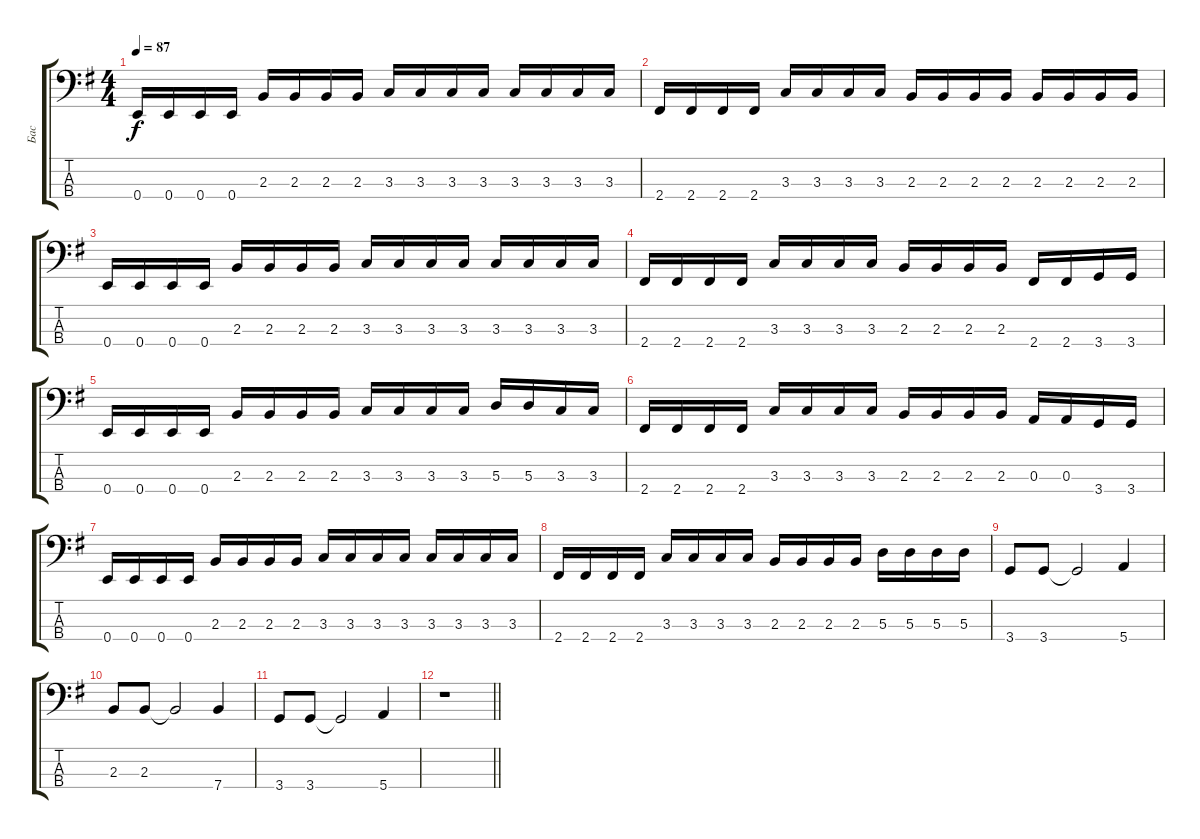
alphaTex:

\track ("Бас" "Бас") {instrument electricbassfinger}
\staff {score tabs}
\tuning (G2 D2 A1 E1) {hide}
\ts (4 4)
\tempo 87
\clef f4
\ks eminor
0.4.16{dy f} 0.4.16 0.4.16 0.4.16 2.3.16 2.3.16 2.3.16 2.3.16 3.3.16 3.3.16 3.3.16 3.3.16 3.3.16 3.3.16 3.3.16 3.3.16 |
2.4.16 2.4.16 2.4.16 2.4.16 3.3.16 3.3.16 3.3.16 3.3.16 2.3.16 2.3.16 2.3.16 2.3.16 2.3.16 2.3.16 2.3.16 2.3.16 |
0.4.16 0.4.16 0.4.16 0.4.16 2.3.16 2.3.16 2.3.16 2.3.16 3.3.16 3.3.16 3.3.16 3.3.16 3.3.16 3.3.16 3.3.16 3.3.16 |
2.4.16 2.4.16 2.4.16 2.4.16 3.3.16 3.3.16 3.3.16 3.3.16 2.3.16 2.3.16 2.3.16 2.3.16 2.4.16 2.4.16 3.4.16 3.4.16 |
0.4.16 0.4.16 0.4.16 0.4.16 2.3.16 2.3.16 2.3.16 2.3.16 3.3.16 3.3.16 3.3.16 3.3.16 5.3.16 5.3.16 3.3.16 3.3.16 |
2.4.16 2.4.16 2.4.16 2.4.16 3.3.16 3.3.16 3.3.16 3.3.16 2.3.16 2.3.16 2.3.16 2.3.16 0.3.16 0.3.16 3.4.16 3.4.16 |
0.4.16 0.4.16 0.4.16 0.4.16 2.3.16 2.3.16 2.3.16 2.3.16 3.3.16 3.3.16 3.3.16 3.3.16 3.3.16 3.3.16 3.3.16 3.3.16 |
2.4.16 2.4.16 2.4.16 2.4.16 3.3.16 3.3.16 3.3.16 3.3.16 2.3.16 2.3.16 2.3.16 2.3.16 5.3.16 5.3.16 5.3.16 5.3.16 |
3.4.8 3.4.8 3.4{t}.2 5.4.4 |
2.3.8 2.3.8 2.3{t}.2 7.4.4 |
3.4.8 3.4.8 3.4{t}.2 5.4.4 |
\barLineRight lightlight
r.1
